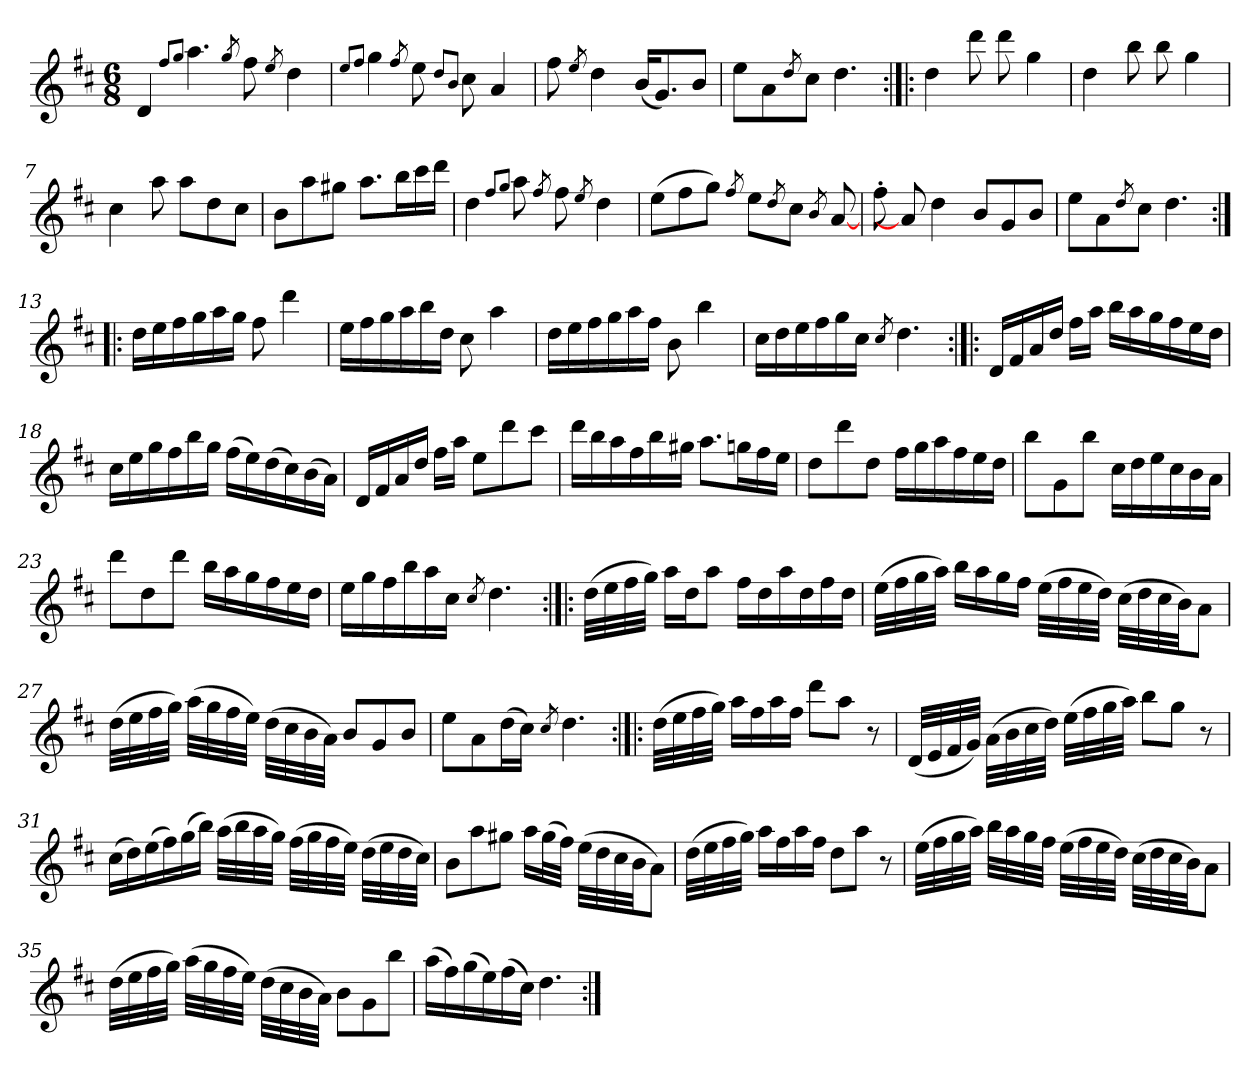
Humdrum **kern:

**kern
*part1
*staff1
*clefG2
*k[f#c#]
*D:
*M6/8
=1
4d/
8qff#/L
8qgg/J
4.aa\
8qgg/
8ff#\
8qee/
4dd\
=2
8qee/L
8qff#/J
4gg\
8qff#/
8ee\
8qdd/L
8qb/J
8cc#\
4a/
=3
8ff#\
8qee/
4dd\
(<16b/KL
8.g/)
8b/J
=4
8ee\L
8a\
8qdd/
8cc#\J
4.dd\
=5:|!|:
4dd\
8ddd\
8ddd\
4gg\
=6
4dd\
8bb\
8bb\
4gg\
!!LO:LB:g=z
=7
4cc#\
8aa\
8aa\L
8dd\
8cc#\J
=8
8b\L
8aa\
8gg#X\J
8.aa\L
16bb\L
16ccc#\
16ddd\JJ
=9
4dd\
8qff#/L
8qgg/J
8aa\
8qff#/
8ff#\
8qee/
4dd\
=10
(>8ee\L
8ff#\
8gg\J)
8qff#/
8ee\L
8qdd/
8cc#\J
8qb/
[8a/
=11
8ff#'\
8a/]
4dd\
8b/L
8g/
8b/J
=12
8ee\L
8a\
8qdd/
8cc#\J
4.dd\
!!LO:LB:g=z
=13:|!|:
16dd\LL
16ee\
16ff#\
16gg\
16aa\
16gg\JJ
8ff#\
4ddd\
=14
16ee\LL
16ff#\
16gg\
16aa\
16bb\
16dd\JJ
8cc#\
4aa\
=15
16dd\LL
16ee\
16ff#\
16gg\
16aa\
16ff#\JJ
8b\
4bb\
=16
16cc#\LL
16dd\
16ee\
16ff#\
16gg\
16cc#\JJ
8qcc#/
4.dd\
!!LO:LB:g=z
=17:|!|:
16d/LL
16f#/
16a/
16dd/JJ
16ff#\LL
16aa\JJ
16bb\LL
16aa\
16gg\
16ff#\
16ee\
16dd\JJ
=18
16cc#\LL
16ee\
16gg\
16ff#\
16bb\
16gg\JJ
(>16ff#\LL
16ee\)
(>16dd\
16cc#\)
(>16b\
16a\JJ)
=19
16d/LL
16f#/
16a/
16dd/JJ
16ff#\LL
16aa\JJ
8ee\L
8ddd\
8ccc#\J
=20
16ddd\LL
16bb\
16aa\
16ff#\
16bb\
16gg#X\JJ
8.aa\L
16ggn\L
16ff#\
16ee\JJ
!!LO:LB:g=z
=21
8dd\L
8ddd\
8dd\J
16ff#\LL
16gg\
16aa\
16ff#\
16ee\
16dd\JJ
=22
8bb\L
8g\
8bb\J
16cc#\LL
16dd\
16ee\
16cc#\
16b\
16a\JJ
=23
8ddd\L
8dd\
8ddd\J
16bb\LL
16aa\
16gg\
16ff#\
16ee\
16dd\JJ
=24
16ee\LL
16gg\
16ff#\
16bb\
16aa\
16cc#\JJ
8qcc#/
4.dd\
!!LO:LB:g=z
=25:|!|:
(>32dd\LLL
32ee\
32ff#\
32gg\JJJ)
16aa\LL
16dd\J
8aa\J
16ff#\LL
16dd\
16aa\
16dd\
16ff#\
16dd\JJ
=26
(>32ee\LLL
32ff#\
32gg\
32aa\JJJ)
16bb\LL
16aa\
16gg\
16ff#\JJ
(>32ee\LLL
32ff#\
32ee\
32dd\JJJ)
(>32cc#\LLL
32dd\
32cc#\
32b\JJ)
8a\J
=27
(>32dd\LLL
32ee\
32ff#\
32gg\JJJ)
(>32aa\LLL
32gg\
32ff#\
32ee\JJJ)
(>32dd\LLL
32cc#\
32b\
32a\JJJ)
8b/L
8g/
8b/J
!!LO:LB:g=z
=28
8ee\L
8a\
(>16dd\L
16cc#\JJ)
8qcc#/
4.dd\
=29:|!|:
(>32dd\LLL
32ee\
32ff#\
32gg\JJJ)
16aa\LL
16ff#\
16aa\
16ff#\JJ
8ddd\L
8aa\J
8r
=30
(<32d/LLL
32e/
32f#/
32g/JJJ)
(>32a\LLL
32b\
32cc#\
32dd\JJJ)
(>32ee\LLL
32ff#\
32gg\
32aa\JJJ)
8bb\L
8gg\J
8r
!!LO:LB:g=z
=31
(>16cc#\LL
16dd\)
(>16ee\
16ff#\)
(>16gg\
16bb\JJ)
(>32aa\LLL
32bb\
32aa\
32gg\JJJ)
(>32ff#\LLL
32gg\
32ff#\
32ee\JJJ)
(>32dd\LLL
32ee\
32dd\
32cc#\JJJ)
=32
8b\L
8aa\
8gg#X\J
16aa\LL
(>32gg#\L
32ff#\JJJ)
(>32ee\LLL
32dd\
32cc#\
32b\JJ
8a\J)
=33
(>32dd\LLL
32ee\
32ff#\
32gg\JJJ)
16aa\LL
16ff#\
16aa\
16ff#\JJ
8dd\L
8aa\J
8r
!!LO:LB:g=z
=34
(>32ee\LLL
32ff#\
32gg\
32aa\JJJ)
32bb\LLL
32aa\
32gg\
32ff#\JJJ
(>32ee\LLL
32ff#\
32ee\
32dd\JJJ)
(>32cc#\LLL
32dd\
32cc#\
32b\JJ)
8a\J
=35
(>32dd\LLL
32ee\
32ff#\
32gg\JJJ)
(>32aa\LLL
32gg\
32ff#\
32ee\JJJ)
(>32dd\LLL
32cc#\
32b\
32a\JJJ)
8b\L
8g\
8bb\J
=36
(>16aa\LL
16ff#\)
(>16gg\
16ee\)
(>16ff#\
16cc#\JJ)
4.dd\
=:|!
*-
